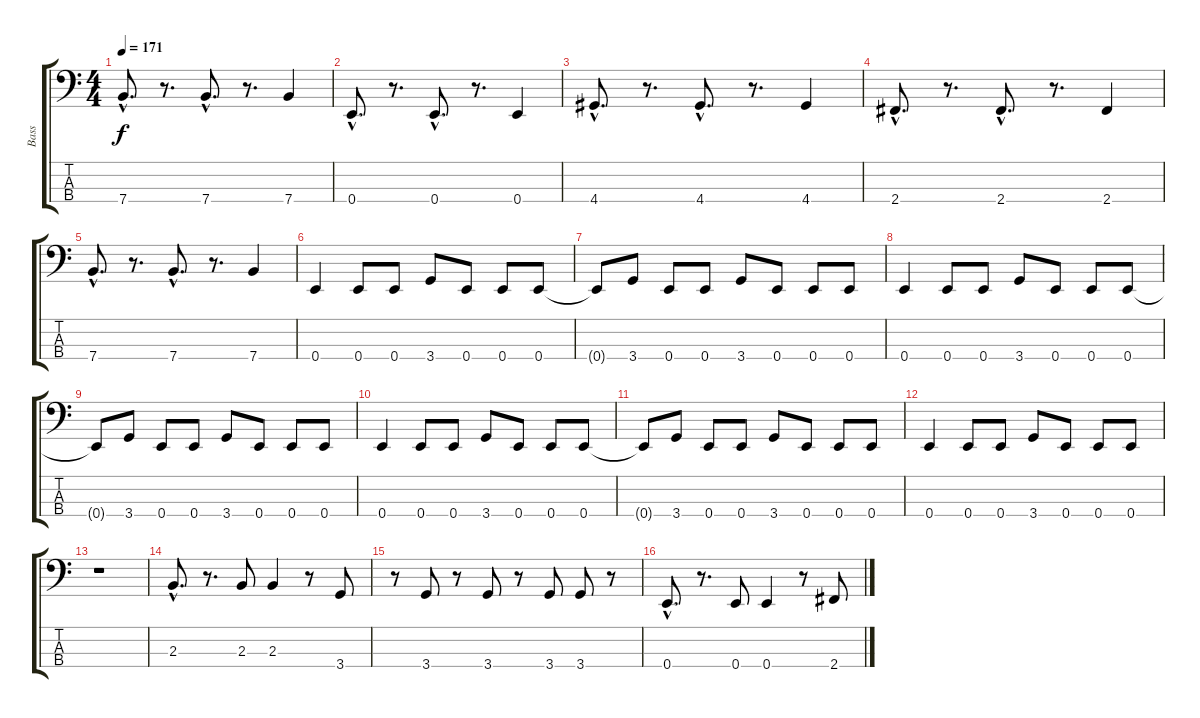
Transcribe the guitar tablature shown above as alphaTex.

\track ("Bass" "Bass") {instrument electricbassfinger}
\staff {score tabs}
\tuning (G2 D2 A1 E1) {hide}
\ts (4 4)
\tempo 171
\clef f4
\ks c
7.4{hac}.8{d dy f} r.8{d} 7.4{hac}.8{d} r.8{d} 7.4.4 |
0.4{hac}.8{d} r.8{d} 0.4{hac}.8{d} r.8{d} 0.4.4 |
4.4{hac}.8{d} r.8{d} 4.4{hac}.8{d} r.8{d} 4.4.4 |
2.4{hac}.8{d} r.8{d} 2.4{hac}.8{d} r.8{d} 2.4.4 |
7.4{hac}.8{d} r.8{d} 7.4{hac}.8{d} r.8{d} 7.4.4 |
0.4.4 0.4.8 0.4.8 3.4.8 0.4.8 0.4.8 0.4.8 |
0.4{t}.8 3.4.8 0.4.8 0.4.8 3.4.8 0.4.8 0.4.8 0.4.8 |
0.4.4 0.4.8 0.4.8 3.4.8 0.4.8 0.4.8 0.4.8 |
0.4{t}.8 3.4.8 0.4.8 0.4.8 3.4.8 0.4.8 0.4.8 0.4.8 |
0.4.4 0.4.8 0.4.8 3.4.8 0.4.8 0.4.8 0.4.8 |
0.4{t}.8 3.4.8 0.4.8 0.4.8 3.4.8 0.4.8 0.4.8 0.4.8 |
0.4.4 0.4.8 0.4.8 3.4.8 0.4.8 0.4.8 0.4.8 |
r.1 |
2.3{hac}.8{d} r.8{d} 2.3.8 2.3.4 r.8 3.4.8 |
r.8 3.4.8 r.8 3.4.8 r.8 3.4.8 3.4.8 r.8 |
0.4{hac}.8{d} r.8{d} 0.4.8 0.4.4 r.8 2.4.8
